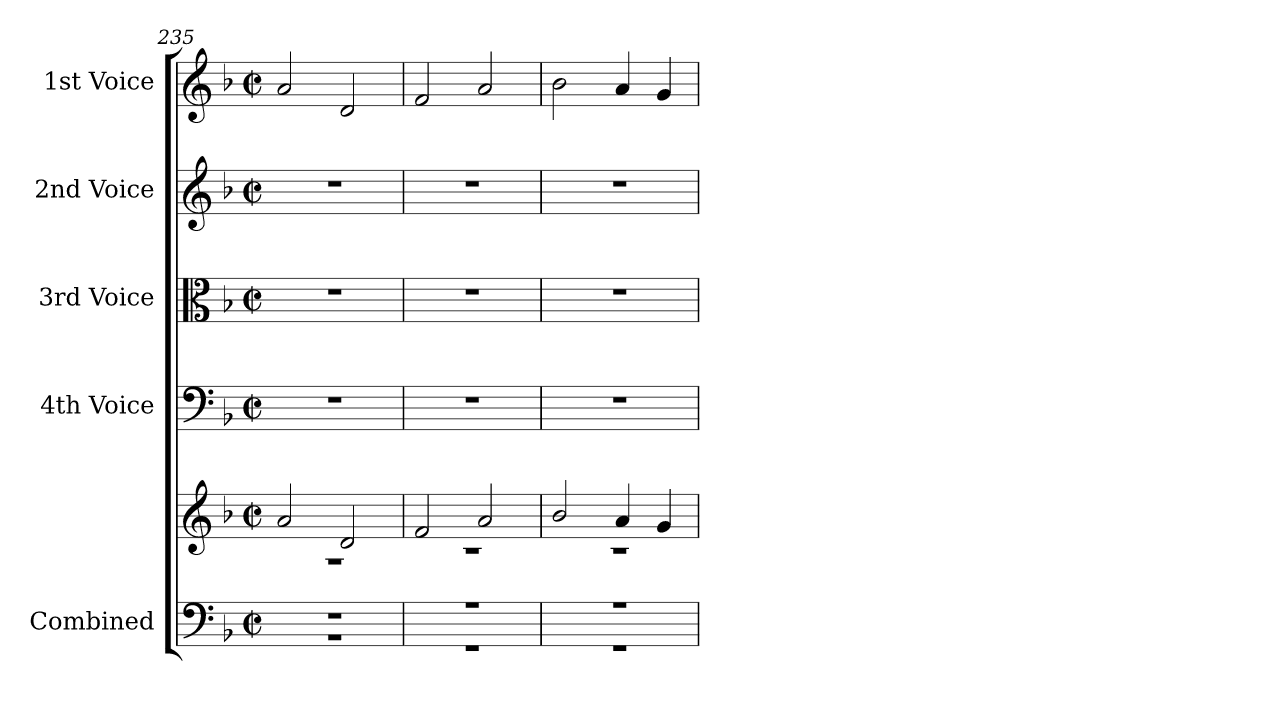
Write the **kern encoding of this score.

**kern	**kern	**kern	**kern	**kern	**kern
*part5	*part5	*part4	*part3	*part2	*part1
*staff6	*staff5	*staff4	*staff3	*staff2	*staff1
*I"Combined	*	*I"4th Voice	*I"3rd Voice	*I"2nd Voice	*I"1st Voice
!!LO:PB:g=z
*clefF4	*clefG2	*clefF4	*clefC3	*clefG2	*clefG2
*k[b-]	*k[b-]	*k[b-]	*k[b-]	*k[b-]	*k[b-]
*M2/2	*M2/2	*M2/2	*M2/2	*M2/2	*M2/2
*met(c|)	*met(c|)	*met(c|)	*met(c|)	*met(c|)	*met(c|)
*MM110	*MM110	*MM110	*MM110	*MM110	*MM110
=235	=235	=235	=235	=235	=235
*^	*^	*	*	*	*
1rBB	1rF	2a/	1r	1r	1r	1r	2a/
.	.	2d/	.	.	.	.	2d/
=236	=236	=236	=236	=236	=236	=236	=236
1r	1r	2f/	1r	1r	1r	1r	2f/
.	.	2a/	.	.	.	.	2a/
=237	=237	=237	=237	=237	=237	=237	=237
1r	1r	2b-/	1r	1r	1r	1r	2b-\
.	.	4a/	.	.	.	.	4a/
.	.	4g/	.	.	.	.	4g/
*v	*v	*	*	*	*	*	*
*	*v	*v	*	*	*	*
=	=	=	=	=	=
*-	*-	*-	*-	*-	*-
